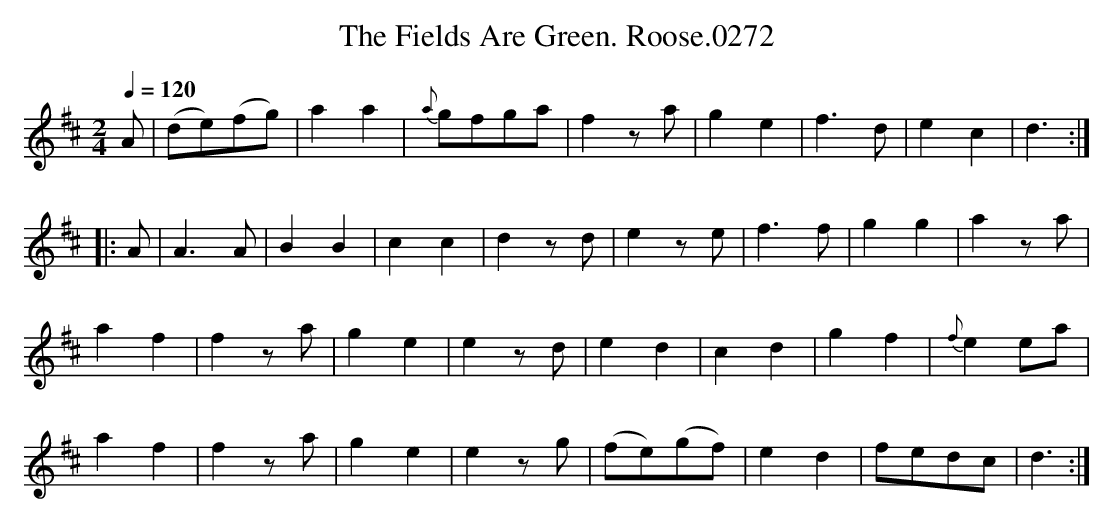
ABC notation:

X:1
T:Fields Are Green. Roose.0272, The
M:2/4
L:1/8
Q:1/4=120
K:D clef=treble
A|(de)(fg)|a2a2|{a}gfga|f2za|g2e2|f3d|e2c2|d3:|
|:A|A3A|B2B2|c2c2|d2zd|e2ze|f3f|g2g2|a2za|
a2f2|f2za|g2e2|e2zd|e2d2|c2d2|g2f2|{f}e2ea|
a2f2|f2za|g2e2|e2zg|(fe)(gf)|e2d2|fedc|d3:|
